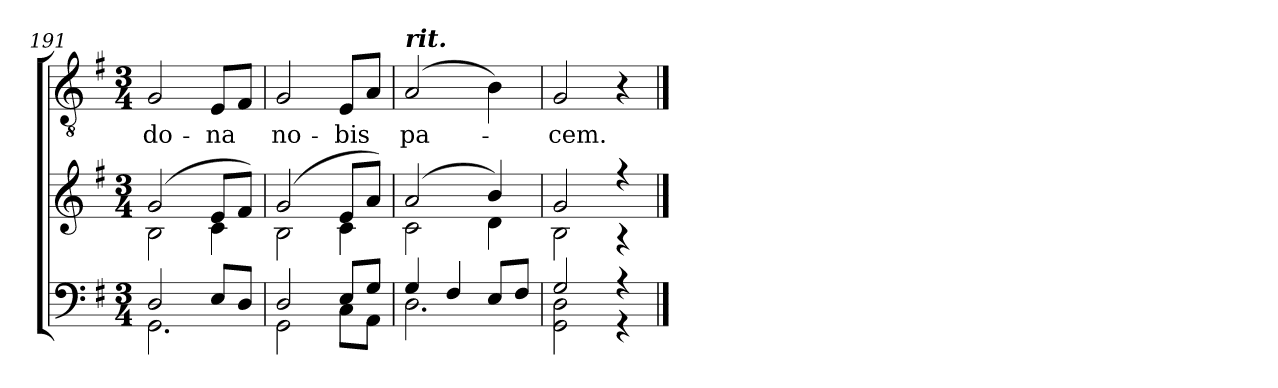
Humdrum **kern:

**kern	**kern	**kern	**text
*part2	*part2	*part1	*part1
*staff3	*staff2	*staff1	*staff1
*clefF4	*clefG2	*clefGv2	*
*k[f#]	*k[f#]	*k[f#]	*
*G:	*G:	*G:	*
*M3/4	*M3/4	*M3/4	*
=191	=191	=191	=191
*^	*^	*	*
!	!	!	!	!	!LO:LY:b
2D/	2.GG\	(2g/	2B\	2G/	do-
!	!	!	!	!	!LO:LY:b
8E/L	.	8e/L	4c\	8E/L	-na
8D/J	.	8f#/J)	.	8F#/J	.
=192	=192	=192	=192	=192	=192
!	!	!	!	!	!LO:LY:b
2D/	2GG\	(2g/	2B\	2G/	no-
!	!	!	!	!	!LO:LY:b
8E/L	8C\L	8e/L	4c\	8E/L	-bis
8G/J	8AA\J	8a/J)	.	8A/J	.
=193	=193	=193	=193	=193	=193
!	!	!	!	!LO:TX:a:Bi:t=rit.	!
!	!	!	!	!	!LO:LY:b
4G/	2.D\	(2a/	2c\	(2A/	pa-
4F#/	.	.	.	.	.
8E/L	.	4b/)	4d\	4B\)	.
8F#/J	.	.	.	.	.
=194	=194	=194	=194	=194	=194
!	!	!	!	!	!LO:LY:b
2G/	2GG\ 2D\	2g/	2B\	2G/	-cem.
4r	4r	4r	4r	4r	.
*v	*v	*	*	*	*
*	*v	*v	*	*
==	==	==	==
*-	*-	*-	*-
